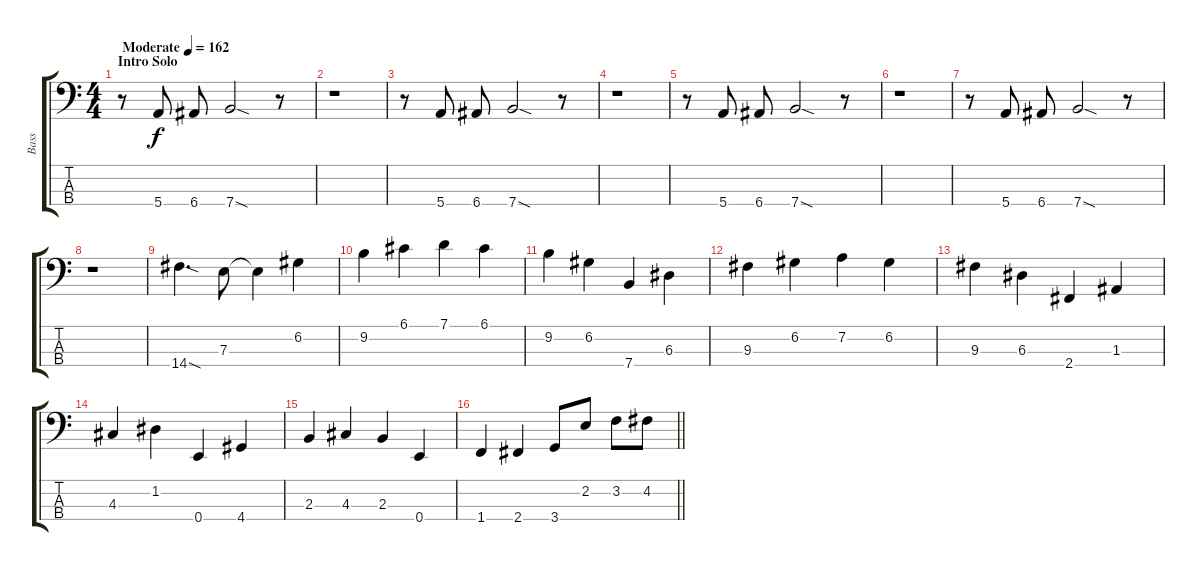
\track ("Bass" "Bass") {instrument electricbassfinger}
\staff {score tabs}
\tuning (G2 D2 A1 E1) {hide}
\ts (4 4)
\section ("" "Intro Solo")
\tempo (162 "Moderate")
\clef f4
\ks c
r.8{dy f instrument electricbassfinger} 5.4.8 6.4.8 7.4{sod}.2 r.8 |
r.1 |
r.8 5.4.8 6.4.8 7.4{sod}.2 r.8 |
r.1 |
r.8 5.4.8 6.4.8 7.4{sod}.2 r.8 |
r.1 |
r.8 5.4.8 6.4.8 7.4{sod}.2 r.8 |
r.1 |
14.4{sod}.4{d} 7.3.8 7.3{t}.4 6.2.4 |
9.2.4 6.1.4 7.1.4 6.1.4 |
9.2.4 6.2.4 7.4.4 6.3.4 |
9.3.4 6.2.4 7.2.4 6.2.4 |
9.3.4 6.3.4 2.4.4 1.3.4 |
4.3.4 1.2.4 0.4.4 4.4.4 |
2.3.4 4.3.4 2.3.4 0.4.4 |
\barLineRight lightlight
1.4.4 2.4.4 3.4.8 2.2.8 3.2.8 4.2.8
